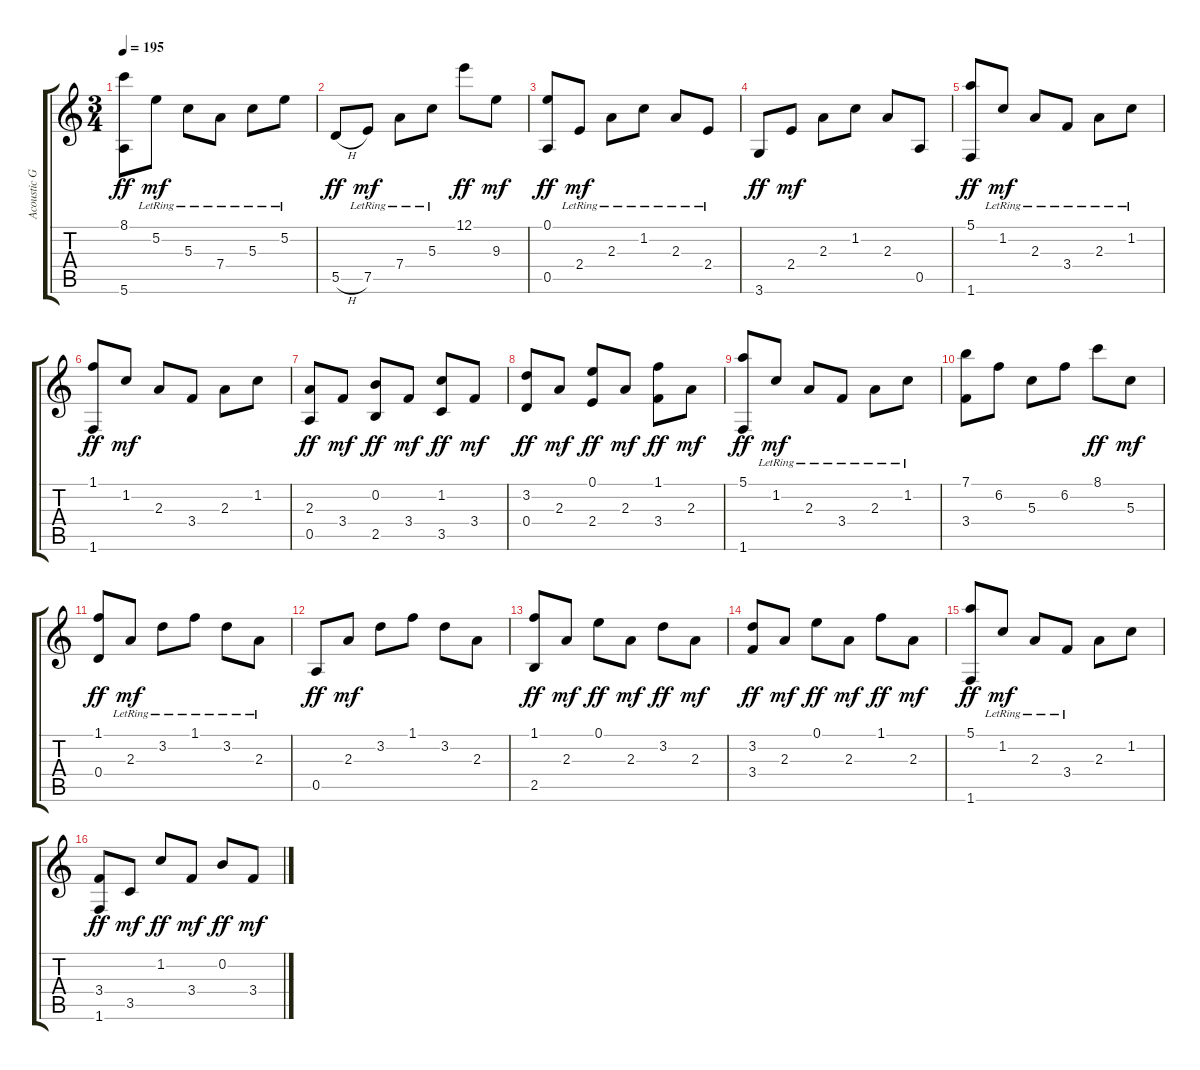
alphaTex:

\track ("Acoustic Guitar" "Acoustic G") {instrument acousticguitarnylon}
\staff {score tabs}
\tuning (E4 B3 G3 D3 A2 E2) {hide}
\ts (3 4)
\tempo 195
\clef g2
\ks c
(8.1 5.6).8{dy ff} 5.2{lr}.8{dy mf} 5.3{lr}.8 7.4{lr}.8 5.3{lr}.8 5.2{lr}.8 |
5.5{h}.8{dy ff} 7.5{lr}.8{dy mf} 7.4{lr}.8 5.3{lr}.8 12.1.8{dy ff} 9.3.8{dy mf} |
(0.1 0.5).8{dy ff} 2.4{lr}.8{dy mf} 2.3{lr}.8 1.2{lr}.8 2.3{lr}.8 2.4{lr}.8 |
3.6.8{dy ff} 2.4.8{dy mf} 2.3.8 1.2.8 2.3.8 0.5.8 |
(5.1 1.6).8{dy ff} 1.2{lr}.8{dy mf} 2.3{lr}.8 3.4{lr}.8 2.3{lr}.8 1.2{lr}.8 |
(1.1 1.6).8{dy ff} 1.2.8{dy mf} 2.3.8 3.4.8 2.3.8 1.2.8 |
(2.3 0.5).8{dy ff} 3.4.8{dy mf} (0.2 2.5).8{dy ff} 3.4.8{dy mf} (1.2 3.5).8{dy ff} 3.4.8{dy mf} |
(3.2 0.4).8{dy ff} 2.3.8{dy mf} (0.1 2.4).8{dy ff} 2.3.8{dy mf} (1.1 3.4).8{dy ff} 2.3.8{dy mf} |
(5.1 1.6).8{dy ff} 1.2{lr}.8{dy mf} 2.3{lr}.8 3.4{lr}.8 2.3{lr}.8 1.2{lr}.8 |
(7.1 3.4).8 6.2.8 5.3.8 6.2.8 8.1.8{dy ff} 5.3.8{dy mf} |
(1.1 0.4).8{dy ff} 2.3{lr}.8{dy mf} 3.2{lr}.8 1.1{lr}.8 3.2{lr}.8 2.3{lr}.8 |
0.5.8{dy ff} 2.3.8{dy mf} 3.2.8 1.1.8 3.2.8 2.3.8 |
(1.1 2.5).8{dy ff} 2.3.8{dy mf} 0.1.8{dy ff} 2.3.8{dy mf} 3.2.8{dy ff} 2.3.8{dy mf} |
(3.2 3.4).8{dy ff} 2.3.8{dy mf} 0.1.8{dy ff} 2.3.8{dy mf} 1.1.8{dy ff} 2.3.8{dy mf} |
(5.1 1.6).8{dy ff} 1.2{lr}.8{dy mf} 2.3{lr}.8 3.4{lr}.8 2.3.8 1.2.8 |
(3.4 1.6).8{dy ff} 3.5.8{dy mf} 1.2.8{dy ff} 3.4.8{dy mf} 0.2.8{dy ff} 3.4.8{dy mf}
